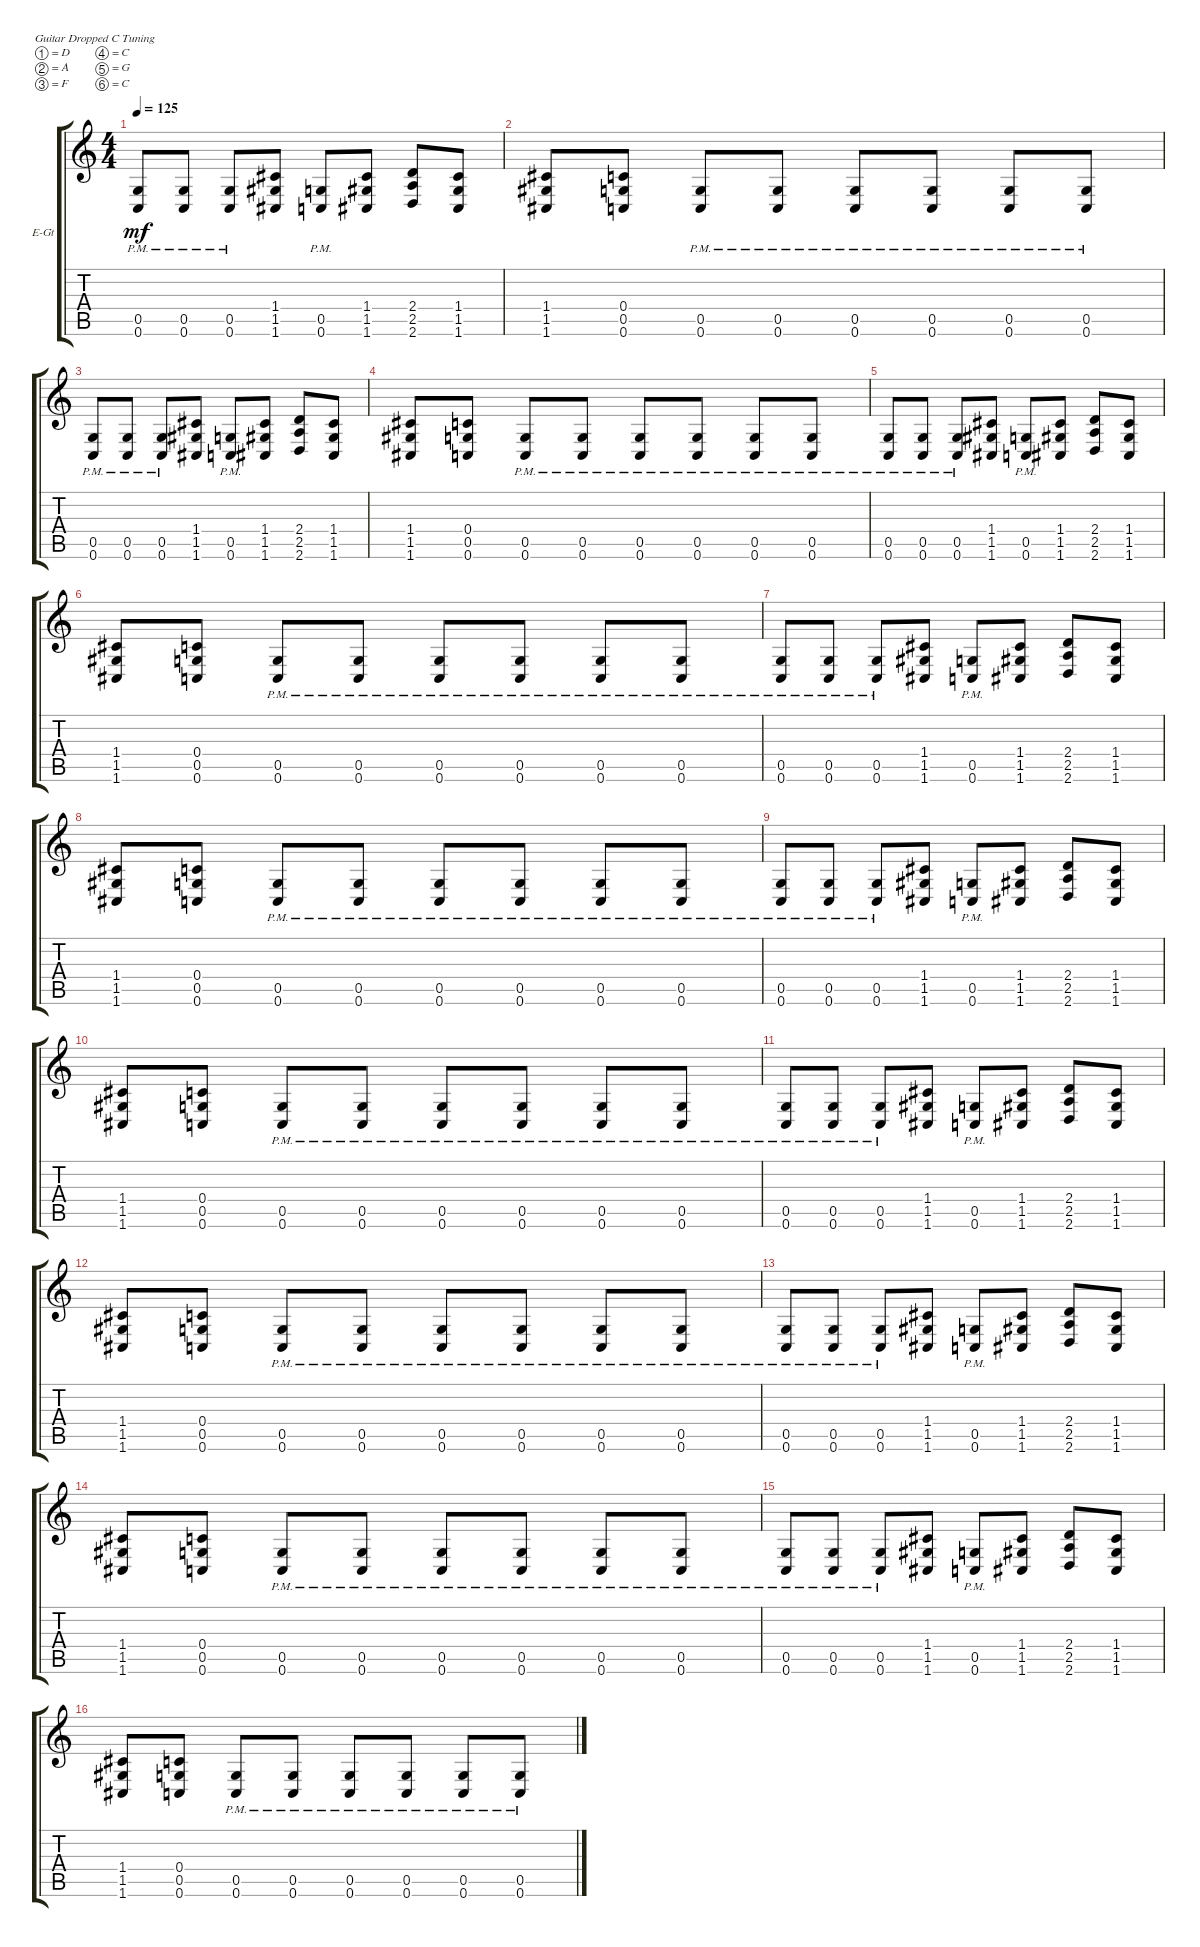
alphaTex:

\defaultSystemsLayout 4
\bracketExtendMode groupsimilarinstruments
\firstSystemTrackNameOrientation horizontal
\otherSystemsTrackNameOrientation horizontal
\track ("Electric Guitar" "E-Gt") {instrument overdrivenguitar}
\staff {score tabs}
\tuning (D4 A3 F3 C3 G2 C2)
\ts (4 4)
\tempo 125
\clef g2
\ks c
(0.6{pm} 0.5{pm}).8{dy mf} (0.6{pm} 0.5{pm}).8 (0.6{pm} 0.5{pm}).8 (1.6 1.5 1.4).8 (0.6{pm} 0.5{pm}).8 (1.6 1.4 1.5).8 (2.6 2.5 2.4).8 (1.6 1.4 1.5).8 |
(1.6 1.5 1.4).8 (0.4 0.5 0.6).8 (0.6{pm} 0.5{pm}).8 (0.6{pm} 0.5{pm}).8 (0.6{pm} 0.5{pm}).8 (0.6{pm} 0.5{pm}).8 (0.6{pm} 0.5{pm}).8 (0.6{pm} 0.5{pm}).8 |
(0.6{pm} 0.5{pm}).8 (0.6{pm} 0.5{pm}).8 (0.6{pm} 0.5{pm}).8 (1.6 1.5 1.4).8 (0.6{pm} 0.5{pm}).8 (1.6 1.4 1.5).8 (2.6 2.5 2.4).8 (1.6 1.4 1.5).8 |
(1.6 1.5 1.4).8 (0.4 0.5 0.6).8 (0.6{pm} 0.5{pm}).8 (0.6{pm} 0.5{pm}).8 (0.6{pm} 0.5{pm}).8 (0.6{pm} 0.5{pm}).8 (0.6{pm} 0.5{pm}).8 (0.6{pm} 0.5{pm}).8 |
(0.6{pm} 0.5{pm}).8 (0.6{pm} 0.5{pm}).8 (0.6{pm} 0.5{pm}).8 (1.6 1.5 1.4).8 (0.6{pm} 0.5{pm}).8 (1.6 1.4 1.5).8 (2.6 2.5 2.4).8 (1.6 1.4 1.5).8 |
(1.6 1.5 1.4).8 (0.4 0.5 0.6).8 (0.6{pm} 0.5{pm}).8 (0.6{pm} 0.5{pm}).8 (0.6{pm} 0.5{pm}).8 (0.6{pm} 0.5{pm}).8 (0.6{pm} 0.5{pm}).8 (0.6{pm} 0.5{pm}).8 |
(0.6{pm} 0.5{pm}).8 (0.6{pm} 0.5{pm}).8 (0.6{pm} 0.5{pm}).8 (1.6 1.5 1.4).8 (0.6{pm} 0.5{pm}).8 (1.6 1.4 1.5).8 (2.6 2.5 2.4).8 (1.6 1.4 1.5).8 |
(1.6 1.5 1.4).8 (0.4 0.5 0.6).8 (0.6{pm} 0.5{pm}).8 (0.6{pm} 0.5{pm}).8 (0.6{pm} 0.5{pm}).8 (0.6{pm} 0.5{pm}).8 (0.6{pm} 0.5{pm}).8 (0.6{pm} 0.5{pm}).8 |
(0.6{pm} 0.5{pm}).8 (0.6{pm} 0.5{pm}).8 (0.6{pm} 0.5{pm}).8 (1.6 1.5 1.4).8 (0.6{pm} 0.5{pm}).8 (1.6 1.4 1.5).8 (2.6 2.5 2.4).8 (1.6 1.4 1.5).8 |
(1.6 1.5 1.4).8 (0.4 0.5 0.6).8 (0.6{pm} 0.5{pm}).8 (0.6{pm} 0.5{pm}).8 (0.6{pm} 0.5{pm}).8 (0.6{pm} 0.5{pm}).8 (0.6{pm} 0.5{pm}).8 (0.6{pm} 0.5{pm}).8 |
(0.6{pm} 0.5{pm}).8 (0.6{pm} 0.5{pm}).8 (0.6{pm} 0.5{pm}).8 (1.6 1.5 1.4).8 (0.6{pm} 0.5{pm}).8 (1.6 1.4 1.5).8 (2.6 2.5 2.4).8 (1.6 1.4 1.5).8 |
(1.6 1.5 1.4).8 (0.4 0.5 0.6).8 (0.6{pm} 0.5{pm}).8 (0.6{pm} 0.5{pm}).8 (0.6{pm} 0.5{pm}).8 (0.6{pm} 0.5{pm}).8 (0.6{pm} 0.5{pm}).8 (0.6{pm} 0.5{pm}).8 |
(0.6{pm} 0.5{pm}).8 (0.6{pm} 0.5{pm}).8 (0.6{pm} 0.5{pm}).8 (1.6 1.5 1.4).8 (0.6{pm} 0.5{pm}).8 (1.6 1.4 1.5).8 (2.6 2.5 2.4).8 (1.6 1.4 1.5).8 |
(1.6 1.5 1.4).8 (0.4 0.5 0.6).8 (0.6{pm} 0.5{pm}).8 (0.6{pm} 0.5{pm}).8 (0.6{pm} 0.5{pm}).8 (0.6{pm} 0.5{pm}).8 (0.6{pm} 0.5{pm}).8 (0.6{pm} 0.5{pm}).8 |
(0.6{pm} 0.5{pm}).8 (0.6{pm} 0.5{pm}).8 (0.6{pm} 0.5{pm}).8 (1.6 1.5 1.4).8 (0.6{pm} 0.5{pm}).8 (1.6 1.4 1.5).8 (2.6 2.5 2.4).8 (1.6 1.4 1.5).8 |
(1.6 1.5 1.4).8 (0.4 0.5 0.6).8 (0.6{pm} 0.5{pm}).8 (0.6{pm} 0.5{pm}).8 (0.6{pm} 0.5{pm}).8 (0.6{pm} 0.5{pm}).8 (0.6{pm} 0.5{pm}).8 (0.6{pm} 0.5{pm}).8
